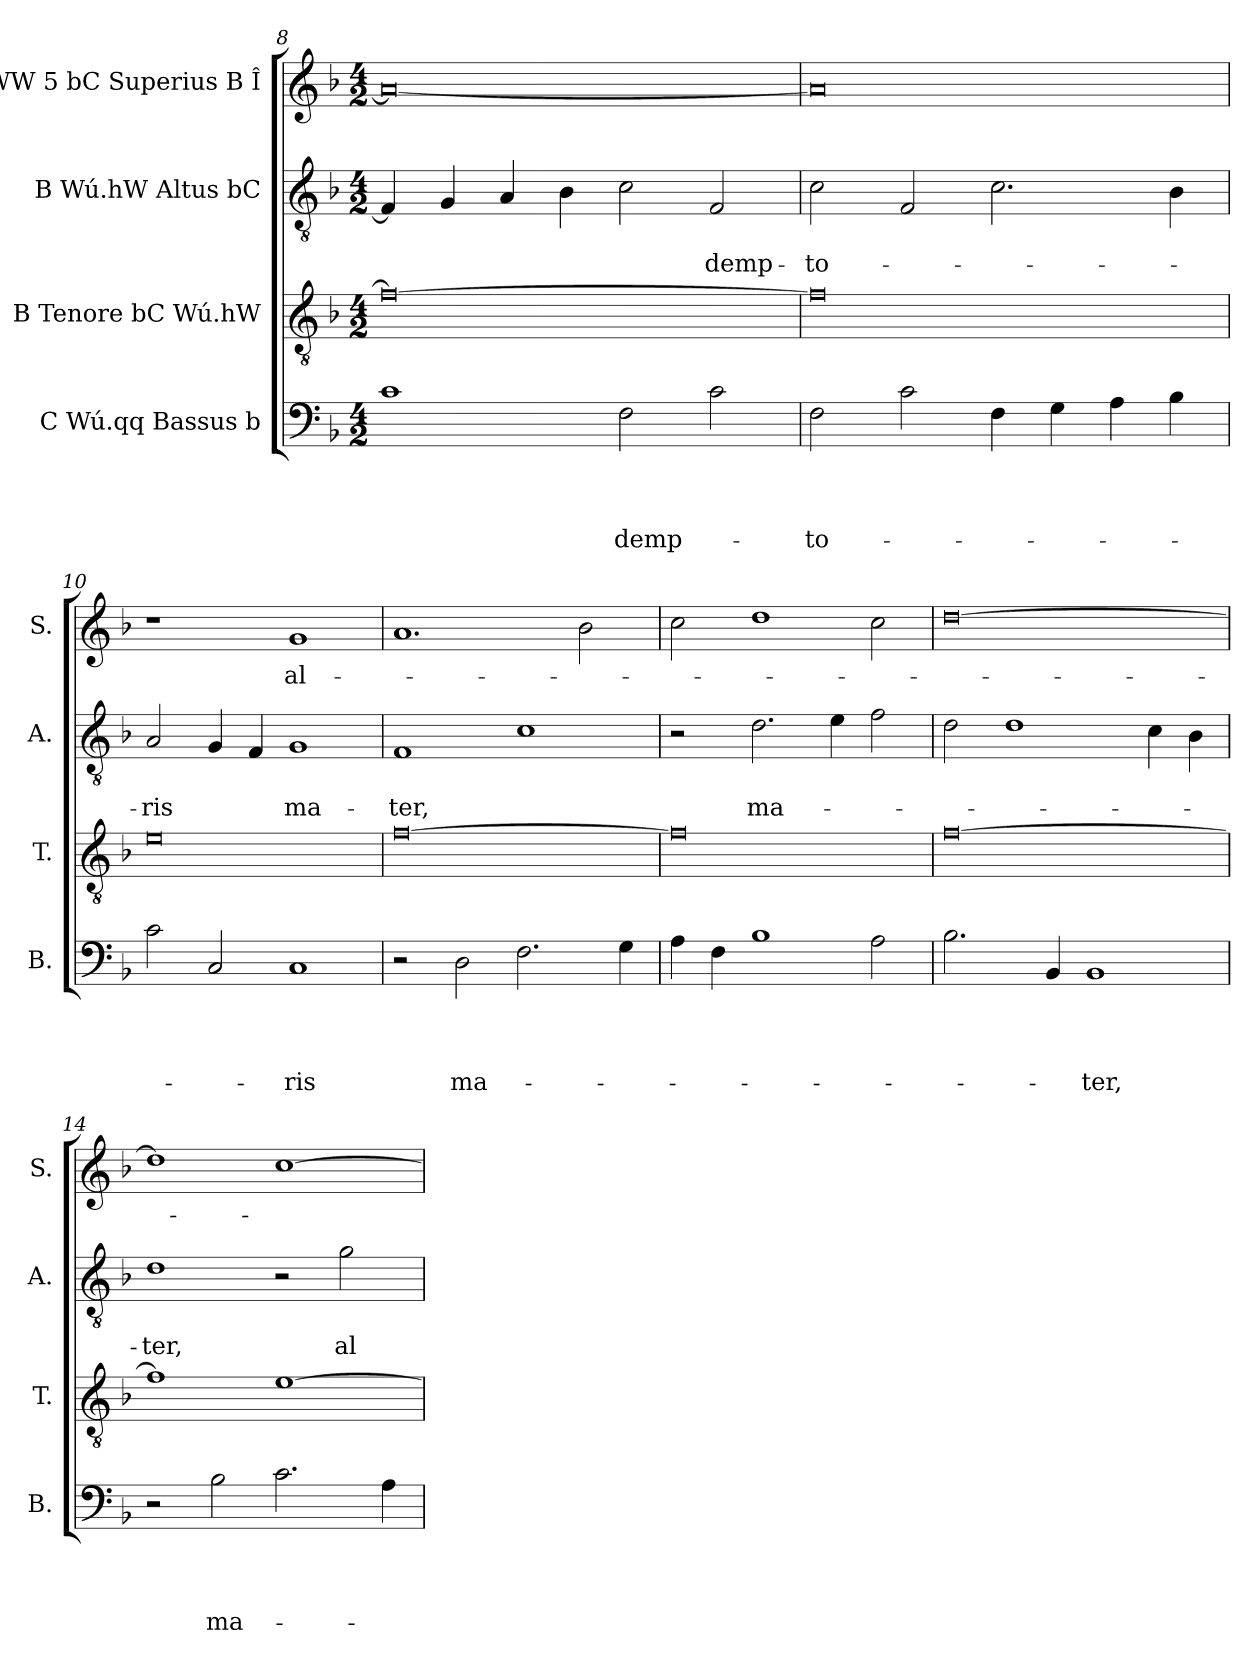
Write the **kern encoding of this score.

**kern	**text	**text	**text	**text	**kern	**kern	**text	**text	**kern	**text
*part4	*part4	*part4	*part4	*part4	*part3	*part2	*part2	*part2	*part1	*part1
*staff4	*staff4	*staff4	*staff4	*staff4	*staff3	*staff2	*staff2	*staff2	*staff1	*staff1
*I"C Wú.qq Bassus b	*	*	*	*	*I"B Tenore bC Wú.hW	*I"B Wú.hW Altus bC	*	*	*I"WW 5 bC Superius B Î	*
*I'B.	*	*	*	*	*I'T.	*I'A.	*	*	*I'S.	*
*clefF4	*	*	*	*	*clefGv2	*clefGv2	*	*	*clefG2	*
*k[b-]	*	*	*	*	*k[b-]	*k[b-]	*	*	*k[b-]	*
*F:	*	*	*	*	*F:	*F:	*	*	*F:	*
*M4/2	*	*	*	*	*M4/2	*M4/2	*	*	*M4/2	*
=8	=8	=8	=8	=8	=8	=8	=8	=8	=8	=8
1c	.	.	.	.	0f_	4F/]	.	.	0a_	.
.	.	.	.	.	.	4G/	.	.	.	.
.	.	.	.	.	.	4A/	.	.	.	.
.	.	.	.	.	.	4B-\	.	.	.	.
!	!	!	!	!LO:LY:b	!	!	!	!	!	!
2F\	.	.	.	-demp-	.	2c\	.	.	.	.
!	!	!	!	!	!	!	!	!LO:LY:b	!	!
2c\	.	.	.	.	.	2F/	.	-demp-	.	.
=9	=9	=9	=9	=9	=9	=9	=9	=9	=9	=9
!	!	!	!	!LO:LY:b	!	!	!	!LO:LY:b	!	!
2F\	.	.	.	-to-	0f]	2c\	.	-to-	0a]	.
2c\	.	.	.	.	.	2F/	.	.	.	.
4F\	.	.	.	.	.	2.c\	.	.	.	.
4G\	.	.	.	.	.	.	.	.	.	.
4A\	.	.	.	.	.	.	.	.	.	.
4B-\	.	.	.	.	.	4B-\	.	.	.	.
=10	=10	=10	=10	=10	=10	=10	=10	=10	=10	=10
!	!	!	!	!	!	!	!	!LO:LY:b	!	!
2c\	.	.	.	.	0e	2A/	.	-ris	1r	.
2C/	.	.	.	.	.	4G/	.	.	.	.
.	.	.	.	.	.	4F/	.	.	.	.
!	!	!	!	!LO:LY:b	!	!	!	!LO:LY:b	!	!LO:LY:b
1C	.	.	.	-ris	.	1G	.	ma-	1g	al-
!!LO:LB:g=z
=11	=11	=11	=11	=11	=11	=11	=11	=11	=11	=11
!	!	!	!	!	!	!	!	!LO:LY:b	!	!
2r	.	.	.	.	[>0f	1F	.	-ter,	1.a	.
!	!	!	!	!LO:LY:b	!	!	!	!	!	!
2D\	.	.	.	ma-	.	.	.	.	.	.
2.F\	.	.	.	.	.	1c	.	.	.	.
.	.	.	.	.	.	.	.	.	2b-\	.
4G\	.	.	.	.	.	.	.	.	.	.
=12	=12	=12	=12	=12	=12	=12	=12	=12	=12	=12
4A\	.	.	.	.	0f]	2r	.	.	2cc\	.
4F\	.	.	.	.	.	.	.	.	.	.
!	!	!	!	!	!	!	!	!LO:LY:b	!	!
1B-	.	.	.	.	.	2.d\	.	ma-	1dd	.
.	.	.	.	.	.	4e\	.	.	.	.
2A\	.	.	.	.	.	2f\	.	.	2cc\	.
=13	=13	=13	=13	=13	=13	=13	=13	=13	=13	=13
2.B-\	.	.	.	.	[>0f	2d\	.	.	[>0dd	.
.	.	.	.	.	.	1d	.	.	.	.
4BB-/	.	.	.	.	.	.	.	.	.	.
!	!	!	!	!LO:LY:b	!	!	!	!	!	!
1BB-	.	.	.	-ter,	.	.	.	.	.	.
.	.	.	.	.	.	4c\	.	.	.	.
.	.	.	.	.	.	4B-\	.	.	.	.
=14	=14	=14	=14	=14	=14	=14	=14	=14	=14	=14
!	!	!	!	!	!	!	!	!LO:LY:b	!	!
2r	.	.	.	.	1f]	1d	.	-ter,	1dd]	.
!	!	!	!	!LO:LY:b	!	!	!	!	!	!
2B-\	.	.	.	ma-	.	.	.	.	.	.
2.c\	.	.	.	.	[>1e	2r	.	.	[>1cc	.
!	!	!	!	!	!	!	!	!LO:LY:b	!	!
.	.	.	.	.	.	2g\	.	al-	.	.
4A\	.	.	.	.	.	.	.	.	.	.
=	=	=	=	=	=	=	=	=	=	=
*-	*-	*-	*-	*-	*-	*-	*-	*-	*-	*-
